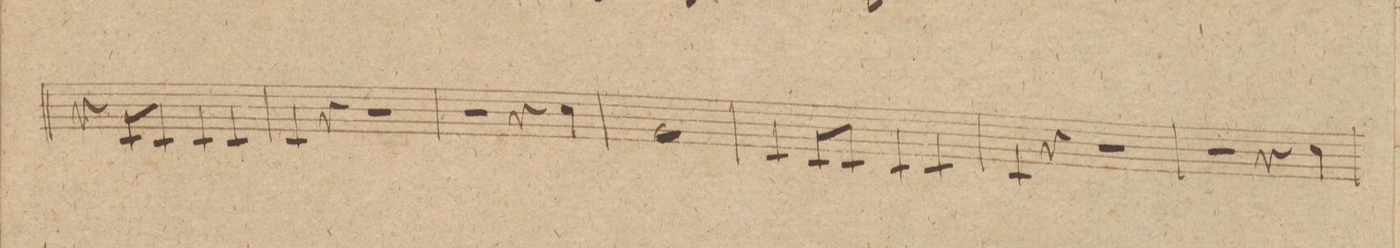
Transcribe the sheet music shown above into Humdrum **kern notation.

**kern	**dynam
*I"Trompetto. 2do in A.	*
*clefG2	*
*k[f#c#g#]	*
*met(c)	*
*M4/4	*
4r	.
8A/L	.
8A/J	.
4A/	.
4A/	.
=74	=74
4A/	.
4r	.
2r	.
=75	=75
2r	.
4r	.
4a\	.
=76	=76
1e	.
=77	=77
4A/	.
8A/L	.
8A/J	.
4A/	.
4A/	.
=78	=78
4A/	.
4r	.
2r	.
=79	=79
2r	.
4r	.
4a\	.
=80	=80
*-	*-
